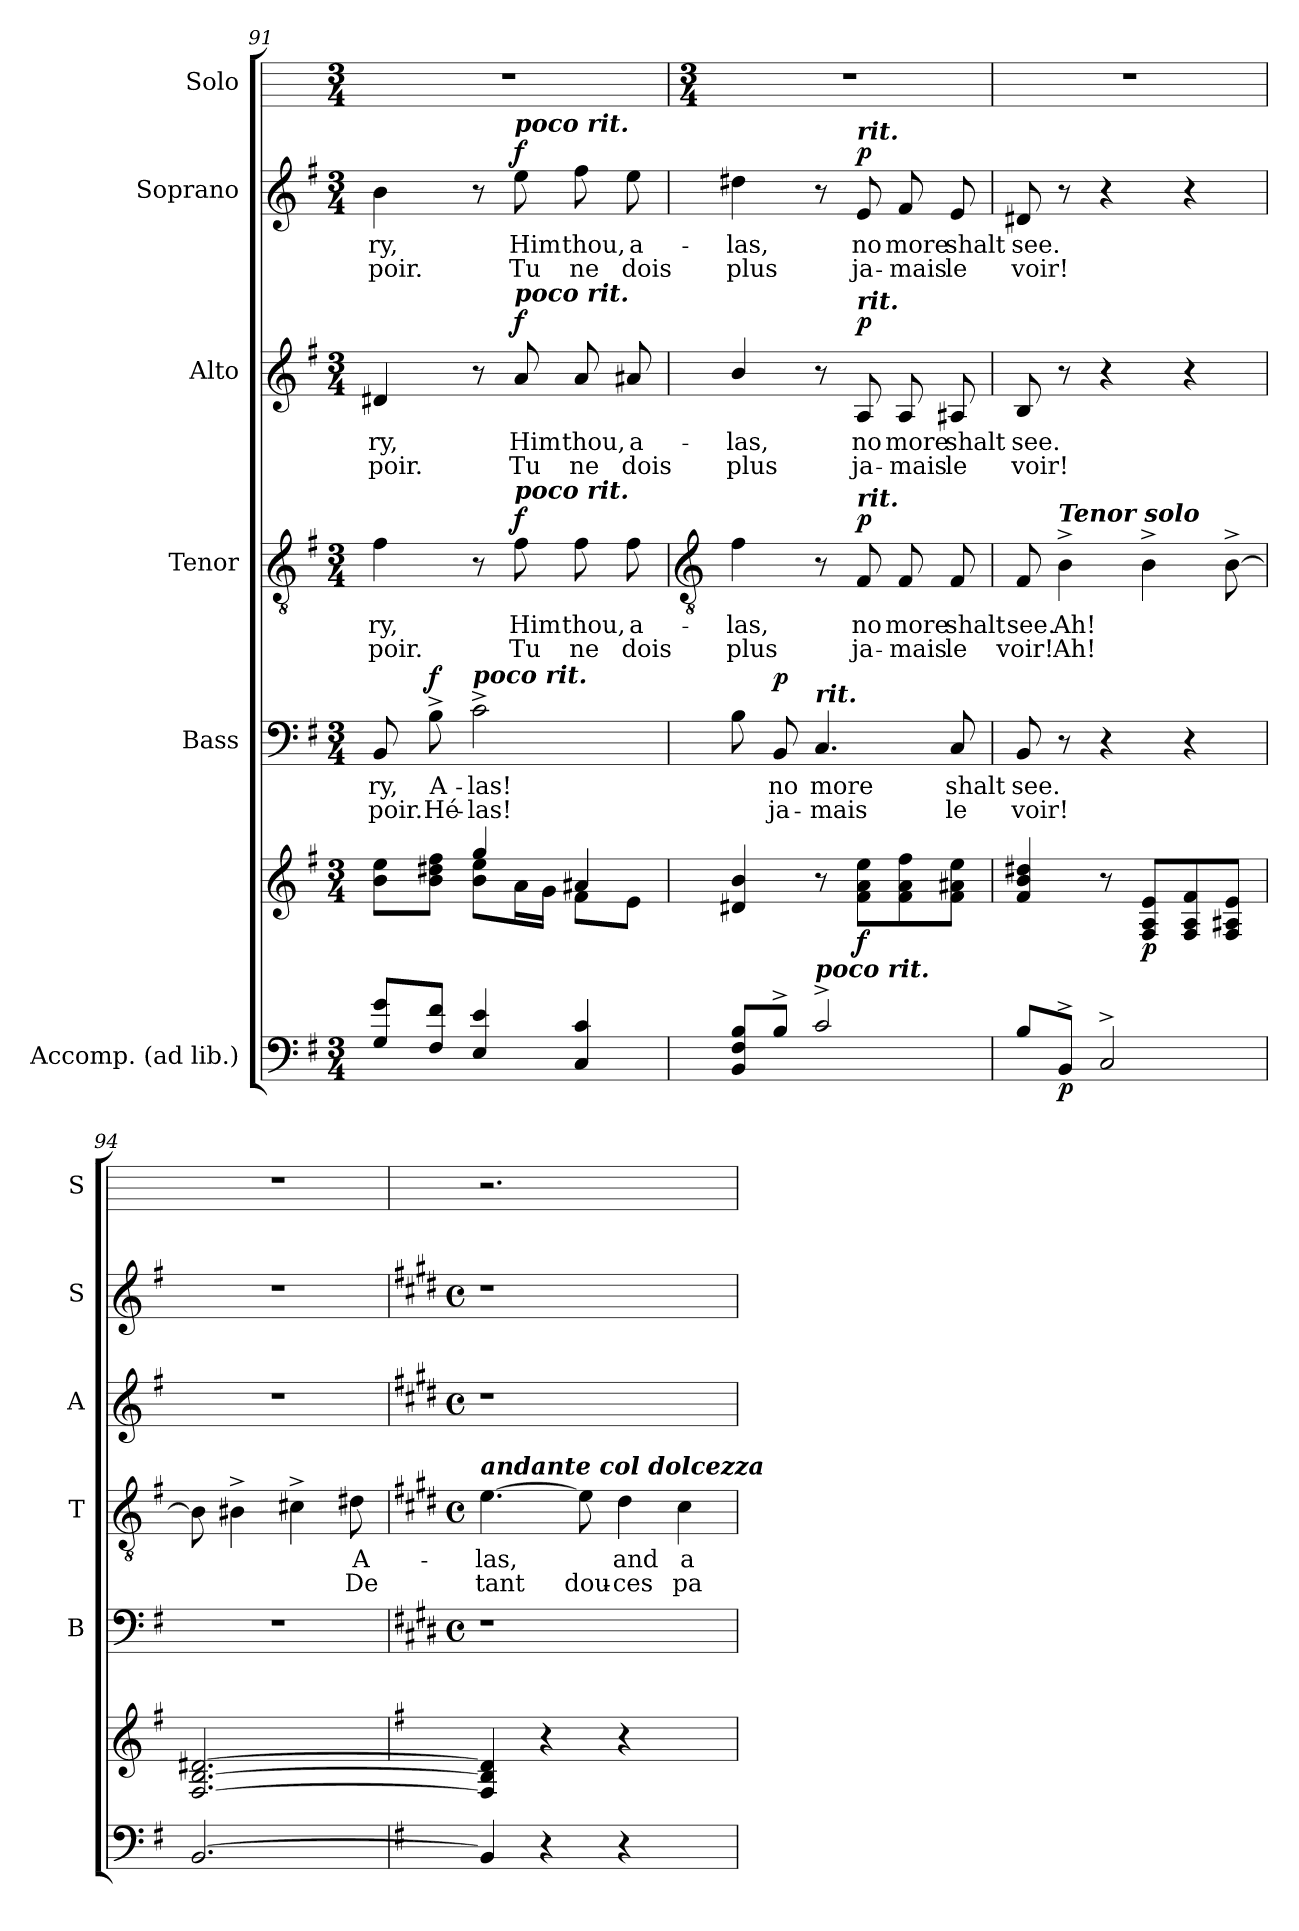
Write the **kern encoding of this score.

**kern	**kern	**dynam	**kern	**text	**text	**dynam	**kern	**text	**text	**dynam	**kern	**text	**text	**dynam	**kern	**text	**text	**dynam	**kern
*part6	*part6	*part6	*part5	*part5	*part5	*part5	*part4	*part4	*part4	*part4	*part3	*part3	*part3	*part3	*part2	*part2	*part2	*part2	*part1
*staff7	*staff6	*staff6/7	*staff5	*staff5	*staff5	*staff5	*staff4	*staff4	*staff4	*staff4	*staff3	*staff3	*staff3	*staff3	*staff2	*staff2	*staff2	*staff2	*staff1
*I"Accomp. (ad lib.)	*	*	*I"Bass	*	*	*	*I"Tenor	*	*	*	*I"Alto	*	*	*	*I"Soprano	*	*	*	*I"Solo
*	*	*	*I'B	*	*	*	*I'T	*	*	*	*I'A	*	*	*	*I'S	*	*	*	*I'S
*clefF4	*clefG2	*	*clefF4	*	*	*	*clefGv2	*	*	*	*clefG2	*	*	*	*clefG2	*	*	*	*
*k[f#]	*k[f#]	*	*k[f#]	*	*	*	*k[f#]	*	*	*	*k[f#]	*	*	*	*k[f#]	*	*	*	*
*G:	*G:	*	*G:	*	*	*	*G:	*	*	*	*G:	*	*	*	*G:	*	*	*	*
*M3/4	*M3/4	*	*M3/4	*	*	*	*M3/4	*	*	*	*M3/4	*	*	*	*M3/4	*	*	*	*M3/4
=91	=91	=91	=91	=91	=91	=91	=91	=91	=91	=91	=91	=91	=91	=91	=91	=91	=91	=91	=91
*^	*	*	*	*	*	*	*	*	*	*	*	*	*	*	*	*	*	*	*
!	!LO:N:vis=1	!	!	!	!LO:LY:b	!LO:LY:b	!	!	!LO:LY:b	!LO:LY:b	!	!	!LO:LY:b	!LO:LY:b	!	!	!LO:LY:b	!LO:LY:b	!	!
*	*	*^	*	*	*	*	*	*	*	*	*	*	*	*	*	*	*	*	*	*
8G 8gL	2.ryy	8b\ 8ee\L	4ryy	.	8BB	-ry,	poir.	.	4f#	-ry,	poir.	.	4d#X	-ry,	poir.	.	4b	-ry,	poir.	.	2.r
!	!	!	!	!	!	!LO:LY:b	!LO:LY:b	!LO:DY:b	!	!	!	!	!	!	!	!	!	!	!	!	!
8F# 8f#J	.	8b\ 8dd#X\ 8ff#\J	.	.	8B^	A-	-Hé-	f	.	.	.	.	.	.	.	.	.	.	.	.	.
!	!	!	!	!	!LO:TX:a:Bi:t=poco rit.	!	!	!	!	!	!	!	!	!	!	!	!	!	!	!	!
!	!	!	!	!	!	!LO:LY:b	!LO:LY:b	!	!	!	!	!	!	!	!	!	!	!	!	!	!
4E 4e	.	4gg	8b\ 8ee\L	.	2c^	-las!	las!	.	8r	.	.	.	8r	.	.	.	8r	.	.	.	.
!	!	!	!	!	!	!	!	!	!	!	!	!	!	!	!	!	!LO:TX:a:Bi:t=poco rit.	!	!	!	!
!	!	!	!	!	!	!	!	!	!	!	!	!	!LO:TX:a:Bi:t=poco rit.	!	!	!	!	!	!	!	!
!	!	!	!	!	!	!	!	!	!LO:TX:a:Bi:t=poco rit.	!	!	!	!	!	!	!	!	!	!	!	!
!	!	!	!	!	!	!	!	!	!	!LO:LY:b	!LO:LY:b	!LO:DY:b	!	!LO:LY:b	!LO:LY:b	!LO:DY:b	!	!LO:LY:b	!LO:LY:b	!LO:DY:b	!
.	.	.	16a\L	.	.	.	.	.	8f#	Him	Tu	f	8a	Him	Tu	f	8ee	Him	Tu	f	.
.	.	.	16g\JJ	.	.	.	.	.	.	.	.	.	.	.	.	.	.	.	.	.	.
!	!	!	!	!	!	!	!	!	!	!LO:LY:b	!LO:LY:b	!	!	!LO:LY:b	!LO:LY:b	!	!	!LO:LY:b	!LO:LY:b	!	!
4C 4c	.	4a#X	8f#\L	.	.	.	.	.	8f#	thou,	ne	.	8a	thou,	ne	.	8ff#	thou,	ne	.	.
!	!	!	!	!	!	!	!	!	!	!LO:LY:b	!LO:LY:b	!	!	!LO:LY:b	!LO:LY:b	!	!	!LO:LY:b	!LO:LY:b	!	!
.	.	.	8e\J	.	.	.	.	.	8f#	a-	-dois	.	8a#X	a-	-dois	.	8ee	a-	-dois	.	.
!!LO:LB:g=z
=92	=92	=92	=92	=92	=92	=92	=92	=92	=92	=92	=92	=92	=92	=92	=92	=92	=92	=92	=92	=92	=92
*	*	*	*	*	*	*	*	*	*clefGv2	*	*	*	*	*	*	*	*	*	*	*	*
*	*	*	*	*	*	*	*	*	*	*	*	*	*	*	*	*	*	*	*	*	*M3/4
!	!LO:N:vis=1	!	!	!	!	!	!	!	!	!LO:LY:b	!LO:LY:b	!	!	!LO:LY:b	!LO:LY:b	!	!	!LO:LY:b	!LO:LY:b	!	!
8BB 8F# 8BL	2.ryy	4d#X 4b	2ryy	.	8B	.	.	.	4f#	las,	plus	.	4b/	las,	plus	.	4dd#X	las,	plus	.	2.r
!	!	!	!	!	!	!LO:LY:b	!LO:LY:b	!LO:DY:b	!	!	!	!	!	!	!	!	!	!	!	!	!
8B^J	.	.	.	.	8BB	no	ja-	p	.	.	.	.	.	.	.	.	.	.	.	.	.
!	!	!	!	!	!LO:TX:a:Bi:t=rit.	!	!	!	!	!	!	!	!	!	!	!	!	!	!	!	!
!LO:TX:a:Bi:t=poco rit.	!	!	!	!	!	!	!	!	!	!	!	!	!	!	!	!	!	!	!	!	!
!	!	!	!	!	!	!LO:LY:b	!LO:LY:b	!	!	!	!	!	!	!	!	!	!	!	!	!	!
2c^	.	8r	.	.	4.C	-more	mais	.	8r	.	.	.	8r	.	.	.	8r	.	.	.	.
!	!	!	!	!	!	!	!	!	!	!	!	!	!	!	!	!	!LO:TX:a:Bi:t=rit.	!	!	!	!
!	!	!	!	!	!	!	!	!	!	!	!	!	!LO:TX:a:Bi:t=rit.	!	!	!	!	!	!	!	!
!	!	!	!	!	!	!	!	!	!LO:TX:a:Bi:t=rit.	!	!	!	!	!	!	!	!	!	!	!	!
!	!	!	!	!LO:DY:b	!	!	!	!	!	!LO:LY:b	!LO:LY:b	!LO:DY:b	!	!LO:LY:b	!LO:LY:b	!LO:DY:b	!	!LO:LY:b	!LO:LY:b	!LO:DY:b	!
.	.	8f# 8a 8eeL	.	f	.	.	.	.	8F#	no	ja-	p	8A	no	ja-	p	8e	no	ja-	p	.
!	!	!	!	!	!	!	!	!	!	!LO:LY:b	!LO:LY:b	!	!	!LO:LY:b	!LO:LY:b	!	!	!LO:LY:b	!LO:LY:b	!	!
.	.	8f# 8a 8ff#	8ryy	.	.	.	.	.	8F#	-more	mais	.	8A	-more	mais	.	8f#	-more	mais	.	.
!	!	!	!	!	!	!LO:LY:b	!LO:LY:b	!	!	!LO:LY:b	!LO:LY:b	!	!	!LO:LY:b	!LO:LY:b	!	!	!LO:LY:b	!LO:LY:b	!	!
.	.	8f# 8a#X 8eeJ	8ryy	.	8C	shalt	le	.	8F#	shalt	le	.	8A#X	shalt	le	.	8e	shalt	le	.	.
!!LO:LB:g=z
=93	=93	=93	=93	=93	=93	=93	=93	=93	=93	=93	=93	=93	=93	=93	=93	=93	=93	=93	=93	=93	=93
!	!LO:N:vis=1	!	!	!	!	!LO:LY:b	!LO:LY:b	!	!	!LO:LY:b	!LO:LY:b	!	!	!LO:LY:b	!LO:LY:b	!	!	!LO:LY:b	!LO:LY:b	!	!
8BL	2.ryy	4f# 4b 4dd#X	2ryy	.	8BB	see.	voir!	.	8F#	see.	voir!	.	8B	see.	voir!	.	8d#X	see.	voir!	.	2.r
!	!	!	!	!	!	!	!	!	!LO:TX:a:Bi:t=Tenor solo	!	!	!	!	!	!	!	!	!	!	!	!
!	!	!	!	!LO:DY:b=2	!	!	!	!	!	!LO:LY:b	!LO:LY:b	!	!	!	!	!	!	!	!	!	!
8BB^J	.	.	.	p	8r	.	.	.	4B^	Ah!	Ah!	.	8r	.	.	.	8r	.	.	.	.
2C^	.	8r	.	.	4r	.	.	.	.	.	.	.	4r	.	.	.	4r	.	.	.	.
!	!	!	!	!LO:DY:b	!	!	!	!	!	!	!	!	!	!	!	!	!	!	!	!	!
.	.	8F# 8A 8eL	.	p	.	.	.	.	4B^	.	.	.	.	.	.	.	.	.	.	.	.
.	.	8F# 8A 8f#	8ryy	.	4r	.	.	.	.	.	.	.	4r	.	.	.	4r	.	.	.	.
.	.	8F# 8A#X 8eJ	8ryy	.	.	.	.	.	[8B^	.	.	.	.	.	.	.	.	.	.	.	.
=94	=94	=94	=94	=94	=94	=94	=94	=94	=94	=94	=94	=94	=94	=94	=94	=94	=94	=94	=94	=94	=94
!	!LO:N:vis=1	!	!	!	!LO:N:vis=1	!	!	!	!	!	!	!	!LO:N:vis=1	!	!	!	!LO:N:vis=1	!	!	!	!
[2.BB	2.ryy	[2.F# [2.B [2.d#X	2.ryy	.	2.r	.	.	.	8B]	.	.	.	2.r	.	.	.	2.r	.	.	.	2.r
.	.	.	.	.	.	.	.	.	4B#X^	.	.	.	.	.	.	.	.	.	.	.	.
.	.	.	.	.	.	.	.	.	4c#X^	.	.	.	.	.	.	.	.	.	.	.	.
!	!	!	!	!	!	!	!	!	!	!LO:LY:b	!LO:LY:b	!	!	!	!	!	!	!	!	!	!
.	.	.	.	.	.	.	.	.	8d#X	A-	-De	.	.	.	.	.	.	.	.	.	.
=95	=95	=95	=95	=95	=95	=95	=95	=95	=95	=95	=95	=95	=95	=95	=95	=95	=95	=95	=95	=95	=95
*	*	*	*	*	*k[f#c#g#d#]	*	*	*	*k[f#c#g#d#]	*	*	*	*k[f#c#g#d#]	*	*	*	*k[f#c#g#d#]	*	*	*	*
*	*	*	*	*	*E:	*	*	*	*E:	*	*	*	*E:	*	*	*	*E:	*	*	*	*
*	*	*	*	*	*M4/4	*	*	*	*M4/4	*	*	*	*M4/4	*	*	*	*M4/4	*	*	*	*
*	*	*	*	*	*met(c)	*	*	*	*met(c)	*	*	*	*met(c)	*	*	*	*met(c)	*	*	*	*
!	!	!	!	!	!	!	!	!	!LO:TX:a:Bi:t=andante col dolcezza	!	!	!	!	!	!	!	!	!	!	!	!
!	!LO:N:vis=1	!	!LO:N:vis=1	!	!	!	!	!	!	!LO:LY:b	!LO:LY:b	!	!	!	!	!	!	!	!	!	!
4BB]	2.ryy	4F#] 4B] 4d#]	2.ryy	.	1r	.	.	.	[4.e	las,	tant	.	1r	.	.	.	1r	.	.	.	2.r
4r	.	4r	.	.	.	.	.	.	.	.	.	.	.	.	.	.	.	.	.	.	.
!	!	!	!	!	!	!	!	!	!	!	!LO:LY:b	!	!	!	!	!	!	!	!	!	!
.	.	.	.	.	.	.	.	.	8e]	.	dou-	.	.	.	.	.	.	.	.	.	.
!	!	!	!	!	!	!	!	!	!	!LO:LY:b	!LO:LY:b	!	!	!	!	!	!	!	!	!	!
4r	.	4r	.	.	.	.	.	.	4d#	-and	ces	.	.	.	.	.	.	.	.	.	.
!	!	!	!	!	!	!	!	!	!	!LO:LY:b	!LO:LY:b	!	!	!	!	!	!	!	!	!	!
4ryy	4ryy	4ryy	4ryy	.	.	.	.	.	4c#	a-	-pa-	.	.	.	.	.	.	.	.	.	4ryy
*v	*v	*	*	*	*	*	*	*	*	*	*	*	*	*	*	*	*	*	*	*	*
*	*v	*v	*	*	*	*	*	*	*	*	*	*	*	*	*	*	*	*	*	*
=	=	=	=	=	=	=	=	=	=	=	=	=	=	=	=	=	=	=	=
*-	*-	*-	*-	*-	*-	*-	*-	*-	*-	*-	*-	*-	*-	*-	*-	*-	*-	*-	*-
